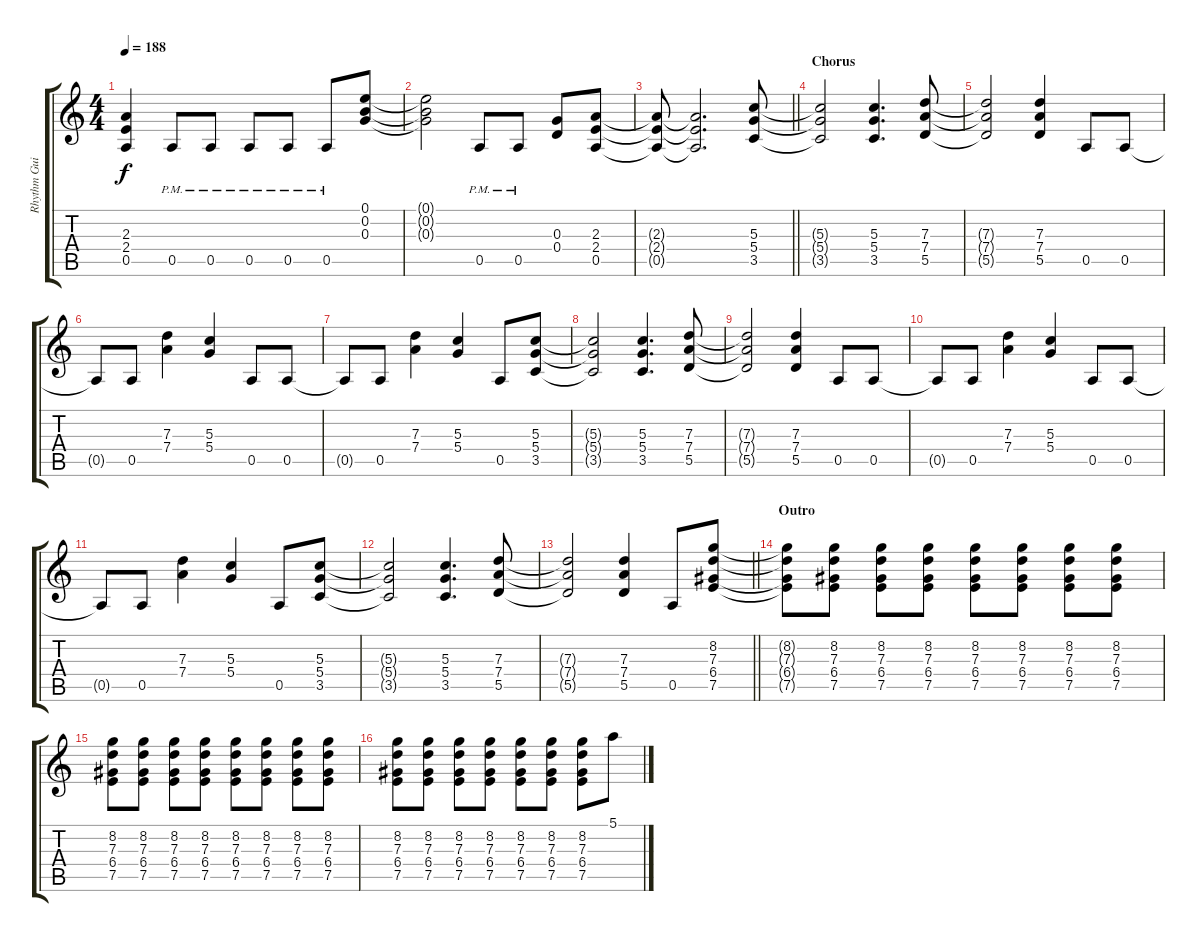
\track ("Rhythm Guitar - Mick Cripps" "Rhythm Gui") {instrument overdrivenguitar}
\staff {score tabs}
\tuning (E4 B3 G3 D3 A2 E2) {hide}
\ts (4 4)
\tempo 188
\clef g2
\ks c
(2.3{t} 2.4{t} 0.5{t}).4{dy f} 0.5{pm}.8 0.5{pm}.8 0.5{pm}.8 0.5{pm}.8 0.5{pm}.8 (0.1 0.2 0.3).8 |
(0.1{t} 0.2{t} 0.3{t}).2 0.5{pm}.8 0.5{pm}.8 (0.3 0.4).8 (2.3 2.4 0.5).8 |
\barLineRight lightlight
(2.3{t} 2.4{t} 0.5{t}).8 (2.3{t} 2.4{t} 0.5{t}).2{d} (5.3 5.4 3.5).8 |
\section ("" "Chorus")
(5.3{t} 5.4{t} 3.5{t}).2 (5.3 5.4 3.5).4{d} (7.3 7.4 5.5).8 |
(7.3{t} 7.4{t} 5.5{t}).2 (7.3 7.4 5.5).4 0.5.8 0.5.8 |
0.5{t}.8 0.5.8 (7.3 7.4).4 (5.3 5.4).4 0.5.8 0.5.8 |
0.5{t}.8 0.5.8 (7.3 7.4).4 (5.3 5.4).4 0.5.8 (5.3 5.4 3.5).8 |
(5.3{t} 5.4{t} 3.5{t}).2 (5.3 5.4 3.5).4{d} (7.3 7.4 5.5).8 |
(7.3{t} 7.4{t} 5.5{t}).2 (7.3 7.4 5.5).4 0.5.8 0.5.8 |
0.5{t}.8 0.5.8 (7.3 7.4).4 (5.3 5.4).4 0.5.8 0.5.8 |
0.5{t}.8 0.5.8 (7.3 7.4).4 (5.3 5.4).4 0.5.8 (5.3 5.4 3.5).8 |
(5.3{t} 5.4{t} 3.5{t}).2 (5.3 5.4 3.5).4{d} (7.3 7.4 5.5).8 |
\barLineRight lightlight
(7.3{t} 7.4{t} 5.5{t}).2 (7.3 7.4 5.5).4 0.5.8 (8.2 7.3 6.4 7.5).8 |
\section ("" "Outro")
(8.2{t} 7.3{t} 6.4{t} 7.5{t}).8 (8.2 7.3 6.4 7.5).8 (8.2 7.3 6.4 7.5).8 (8.2 7.3 6.4 7.5).8 (8.2 7.3 6.4 7.5).8 (8.2 7.3 6.4 7.5).8 (8.2 7.3 6.4 7.5).8 (8.2 7.3 6.4 7.5).8 |
(8.2 7.3 6.4 7.5).8 (8.2 7.3 6.4 7.5).8 (8.2 7.3 6.4 7.5).8 (8.2 7.3 6.4 7.5).8 (8.2 7.3 6.4 7.5).8 (8.2 7.3 6.4 7.5).8 (8.2 7.3 6.4 7.5).8 (8.2 7.3 6.4 7.5).8 |
(8.2 7.3 6.4 7.5).8 (8.2 7.3 6.4 7.5).8 (8.2 7.3 6.4 7.5).8 (8.2 7.3 6.4 7.5).8 (8.2 7.3 6.4 7.5).8 (8.2 7.3 6.4 7.5).8 (8.2 7.3 6.4 7.5).8 5.1.8
